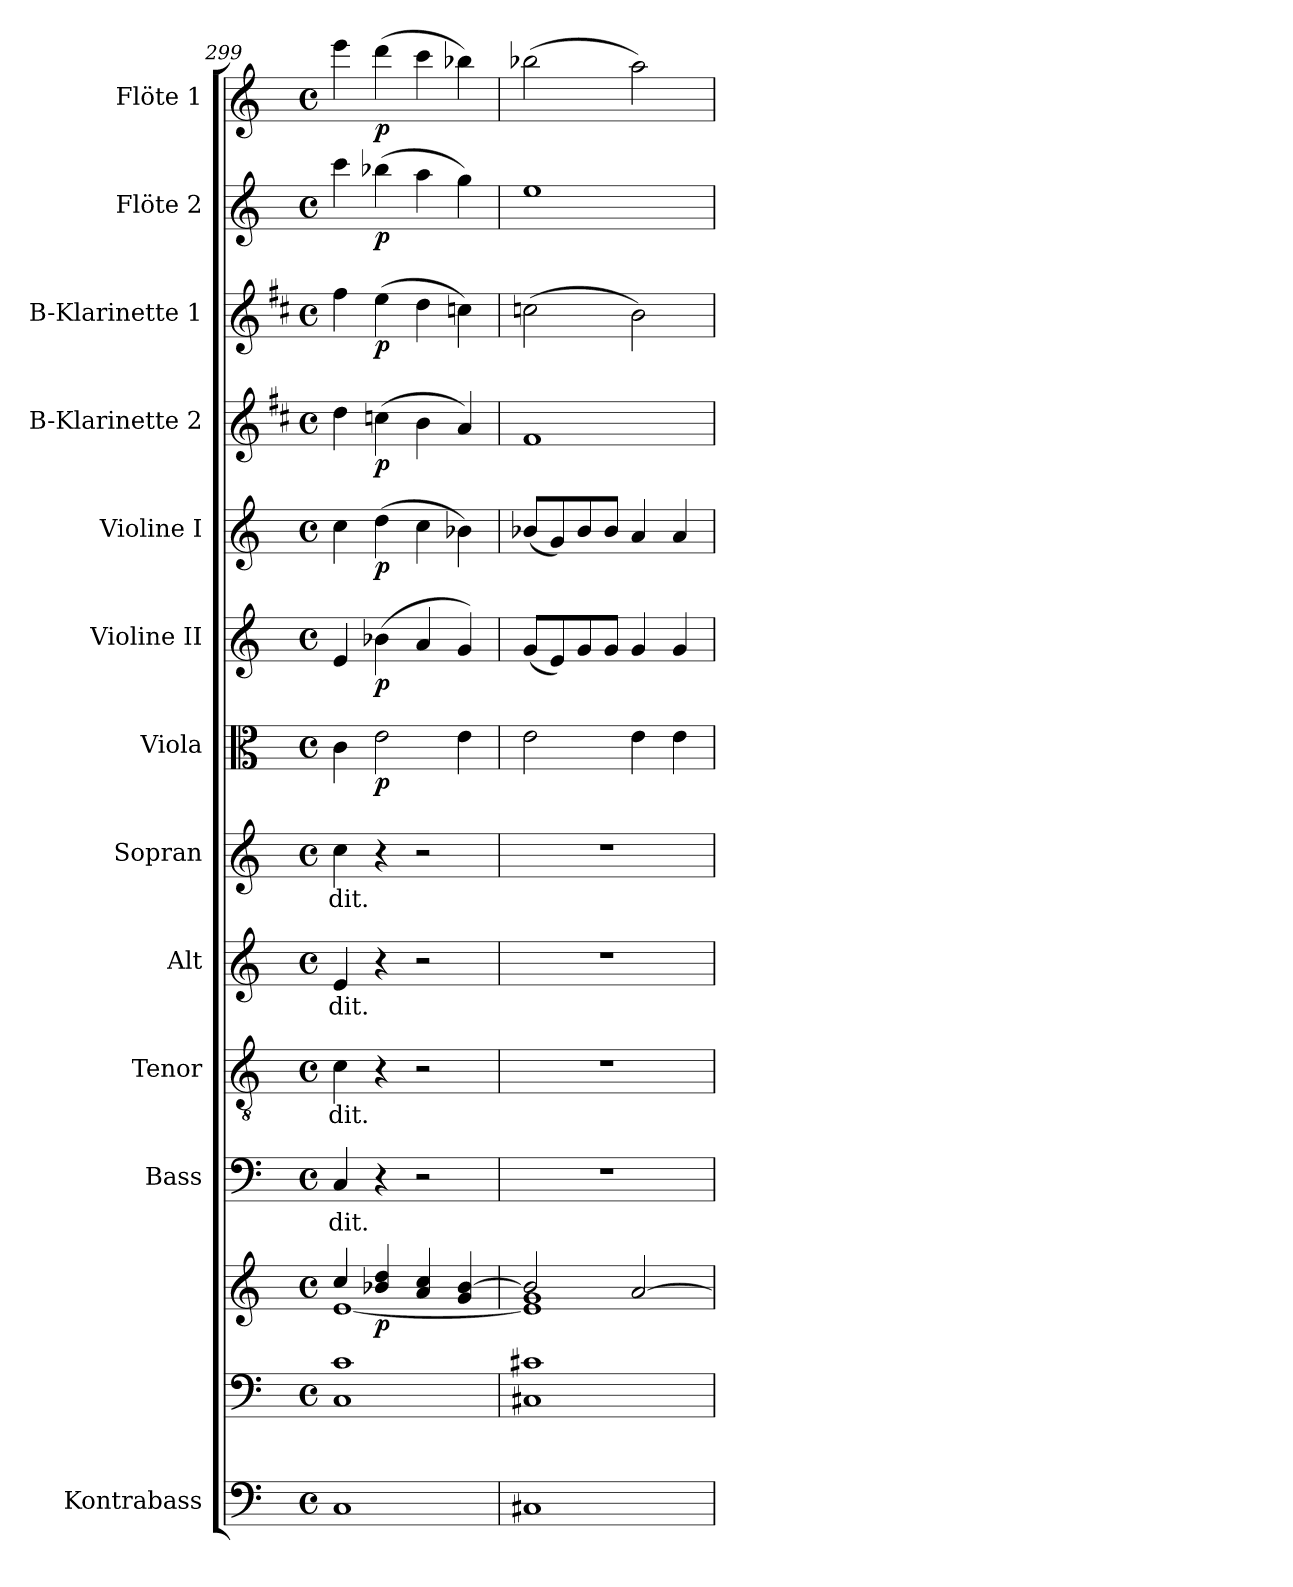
**kern	**kern	**kern	**dynam	**kern	**text	**kern	**text	**kern	**text	**kern	**text	**kern	**dynam	**kern	**dynam	**kern	**dynam	**kern	**dynam	**kern	**dynam	**kern	**dynam	**kern	**dynam
*part13	*part12	*part12	*part12	*part11	*part11	*part10	*part10	*part9	*part9	*part8	*part8	*part7	*part7	*part6	*part6	*part5	*part5	*part4	*part4	*part3	*part3	*part2	*part2	*part1	*part1
*staff14	*staff13	*staff12	*staff12/13	*staff11	*staff11	*staff10	*staff10	*staff9	*staff9	*staff8	*staff8	*staff7	*staff7	*staff6	*staff6	*staff5	*staff5	*staff4	*staff4	*staff3	*staff3	*staff2	*staff2	*staff1	*staff1
*I"Kontrabass	*	*	*	*I"Bass	*	*I"Tenor	*	*I"Alt	*	*I"Sopran	*	*I"Viola	*	*I"Violine II	*	*I"Violine I	*	*I"B-Klarinette 2	*	*I"B-Klarinette 1	*	*I"Flöte 2	*	*I"Flöte 1	*
*I'Kb.	*	*	*	*I'B.	*	*I'T.	*	*I'A.	*	*I'S.	*	*I'Vla.	*	*I'Vl. II	*	*I'Vl. I	*	*I'B Kl. 2	*	*I'B Kl. 1	*	*I'Fl. 2	*	*I'Fl. 1	*
*clefF4	*clefF4	*clefG2	*	*clefF4	*	*clefGv2	*	*clefG2	*	*clefG2	*	*clefC3	*	*clefG2	*	*clefG2	*	*clefG2	*	*clefG2	*	*clefG2	*	*clefG2	*
*ITrd7c12	*	*	*	*	*	*	*	*	*	*	*	*	*	*	*	*	*	*ITrd1c2	*	*ITrd1c2	*	*	*	*	*
*k[]	*k[]	*k[]	*	*k[]	*	*k[]	*	*k[]	*	*k[]	*	*k[]	*	*k[]	*	*k[]	*	*k[]	*	*k[]	*	*k[]	*	*k[]	*
*C:	*C:	*C:	*	*C:	*	*C:	*	*C:	*	*C:	*	*C:	*	*C:	*	*C:	*	*C:	*	*C:	*	*C:	*	*C:	*
*M4/4	*M4/4	*M4/4	*	*M4/4	*	*M4/4	*	*M4/4	*	*M4/4	*	*M4/4	*	*M4/4	*	*M4/4	*	*M4/4	*	*M4/4	*	*M4/4	*	*M4/4	*
*met(c)	*met(c)	*met(c)	*	*met(c)	*	*met(c)	*	*met(c)	*	*met(c)	*	*met(c)	*	*met(c)	*	*met(c)	*	*met(c)	*	*met(c)	*	*met(c)	*	*met(c)	*
=299	=299	=299	=299	=299	=299	=299	=299	=299	=299	=299	=299	=299	=299	=299	=299	=299	=299	=299	=299	=299	=299	=299	=299	=299	=299
*	*^	*^	*	*	*	*	*	*	*	*	*	*	*	*	*	*	*	*	*	*	*	*	*	*	*
!	!	!	!	!	!	!	!LO:LY:b	!	!LO:LY:b	!	!LO:LY:b	!	!LO:LY:b	!	!	!	!	!	!	!	!	!	!	!	!	!	!
1CC	1c	1C	4cc/	[<1e	.	4C/	-dit.	4c\	-dit.	4e/	-dit.	4cc\	-dit.	4c\	.	4e/	.	4cc\	.	4cc\	.	4ee\	.	4ccc\	.	4eee\	.
!	!	!	!	!	!LO:DY:b	!	!	!	!	!	!	!	!	!	!LO:DY:b	!	!LO:DY:b	!	!LO:DY:b	!	!LO:DY:b	!	!LO:DY:b	!	!LO:DY:b	!	!LO:DY:b
.	.	.	4b-X/ 4dd/	.	p	4r	.	4r	.	4r	.	4r	.	2e\	p	(>4b-X\	p	(>4dd\	p	(>4b-X\	p	(>4dd\	p	(>4bb-X\	p	(>4ddd\	p
.	.	.	4a/ 4cc/	.	.	2r	.	2r	.	2r	.	2r	.	.	.	4a/	.	4cc\	.	4a\	.	4cc\	.	4aa\	.	4ccc\	.
.	.	.	4g/ [>4b-/	.	.	.	.	.	.	.	.	.	.	4e\	.	4g/)	.	4b-X\)	.	4g/)	.	4b-X\)	.	4gg\)	.	4bb-X\)	.
=300	=300	=300	=300	=300	=300	=300	=300	=300	=300	=300	=300	=300	=300	=300	=300	=300	=300	=300	=300	=300	=300	=300	=300	=300	=300	=300	=300
1CC#X	1c#X	1C#X	2b-/]	1e] 1g	.	1r	.	1r	.	1r	.	1r	.	2e\	.	(<8g/L	.	(<8b-X/L	.	1e	.	(>2b-X\	.	1ee	.	(>2bb-X\	.
.	.	.	.	.	.	.	.	.	.	.	.	.	.	.	.	8e/)	.	8g/)	.	.	.	.	.	.	.	.	.
.	.	.	.	.	.	.	.	.	.	.	.	.	.	.	.	8g/	.	8b-/	.	.	.	.	.	.	.	.	.
.	.	.	.	.	.	.	.	.	.	.	.	.	.	.	.	8g/J	.	8b-/J	.	.	.	.	.	.	.	.	.
.	.	.	[>2a/	.	.	.	.	.	.	.	.	.	.	4e\	.	4g/	.	4a/	.	.	.	2a\)	.	.	.	2aa\)	.
.	.	.	.	.	.	.	.	.	.	.	.	.	.	4e\	.	4g/	.	4a/	.	.	.	.	.	.	.	.	.
*	*v	*v	*	*	*	*	*	*	*	*	*	*	*	*	*	*	*	*	*	*	*	*	*	*	*	*	*
*	*	*v	*v	*	*	*	*	*	*	*	*	*	*	*	*	*	*	*	*	*	*	*	*	*	*	*
=	=	=	=	=	=	=	=	=	=	=	=	=	=	=	=	=	=	=	=	=	=	=	=	=	=
*-	*-	*-	*-	*-	*-	*-	*-	*-	*-	*-	*-	*-	*-	*-	*-	*-	*-	*-	*-	*-	*-	*-	*-	*-	*-
